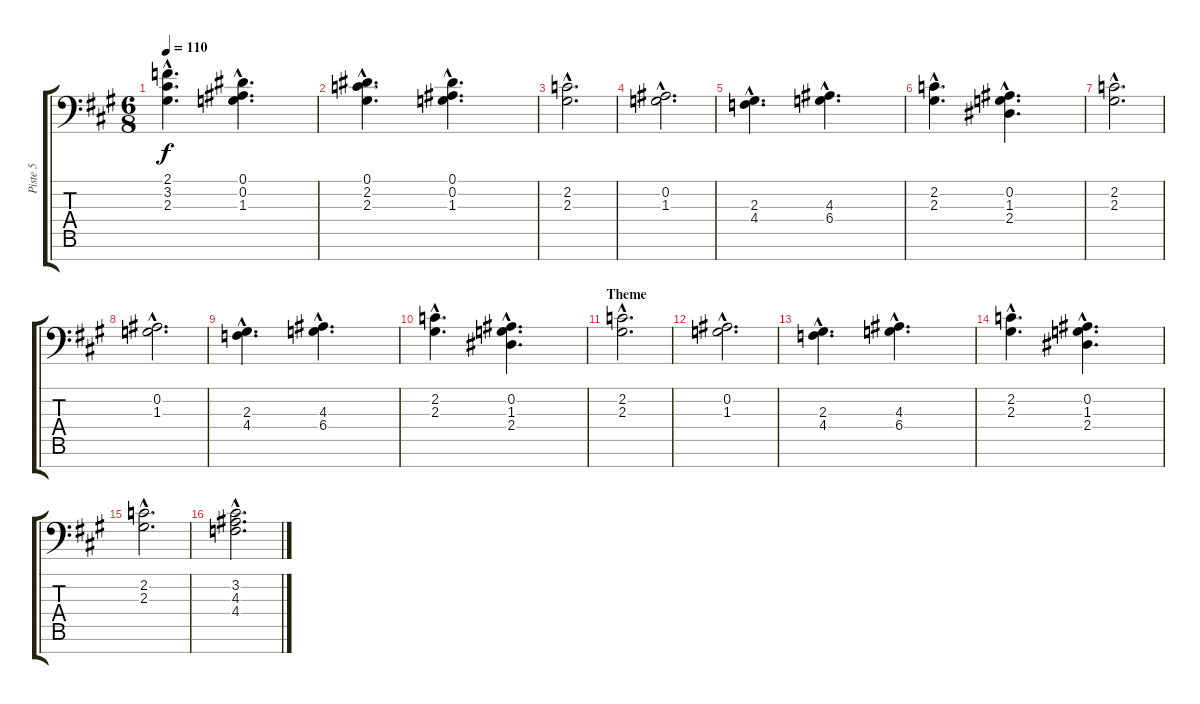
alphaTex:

\track ("Piste 5" "Piste 5") {instrument stringensemble1}
\staff {score tabs}
\tuning (Eb4 Bb3 Gb3 Db3 Ab2 Eb2 Bb1) {hide}
\ts (6 8)
\tempo 110
\clef f4
\ks a
(2.1{hac} 3.2{hac} 2.3{hac}).4{d dy f} (0.1{hac} 0.2{hac} 1.3{hac}).4{d} |
(0.1{hac} 2.2{hac} 2.3{hac}).4{d} (0.1{hac} 0.2{hac} 1.3{hac}).4{d} |
(2.2{hac} 2.3{hac}).2{d instrument stringensemble1} |
(0.2{hac} 1.3{hac}).2{d} |
(2.3{hac} 4.4{hac}).4{d} (4.3{hac} 6.4{hac}).4{d} |
(2.2{hac} 2.3{hac}).4{d} (0.2{hac} 1.3{hac} 2.4{hac}).4{d} |
(2.2{hac} 2.3{hac}).2{d} |
(0.2{hac} 1.3{hac}).2{d} |
(2.3{hac} 4.4{hac}).4{d} (4.3{hac} 6.4{hac}).4{d} |
(2.2{hac} 2.3{hac}).4{d} (0.2{hac} 1.3{hac} 2.4{hac}).4{d} |
\section ("" "Theme")
(2.2{hac} 2.3{hac}).2{d} |
(0.2{hac} 1.3{hac}).2{d} |
(2.3{hac} 4.4{hac}).4{d} (4.3{hac} 6.4{hac}).4{d} |
(2.2{hac} 2.3{hac}).4{d} (0.2{hac} 1.3{hac} 2.4{hac}).4{d} |
(2.2{hac} 2.3{hac}).2{d} |
(3.2{hac} 4.3{hac} 4.4{hac}).2{d}
